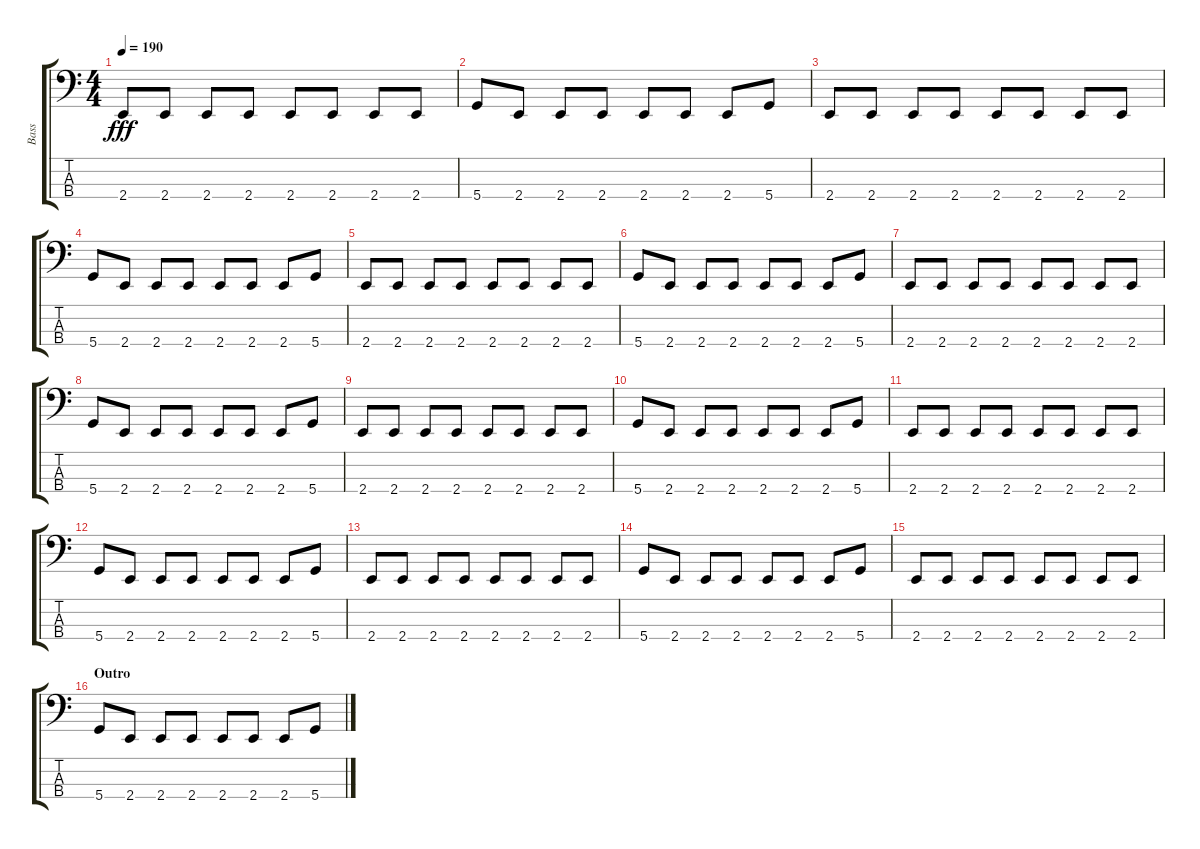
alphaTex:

\track ("Bass" "Bass") {instrument electricbassfinger}
\staff {score tabs}
\tuning (G2 D2 A1 D1) {hide}
\ts (4 4)
\tempo 190
\clef f4
\ks c
2.4.8{dy fff} 2.4.8 2.4.8 2.4.8 2.4.8 2.4.8 2.4.8 2.4.8 |
5.4.8 2.4.8 2.4.8 2.4.8 2.4.8 2.4.8 2.4.8 5.4.8 |
2.4.8 2.4.8 2.4.8 2.4.8 2.4.8 2.4.8 2.4.8 2.4.8 |
5.4.8 2.4.8 2.4.8 2.4.8 2.4.8 2.4.8 2.4.8 5.4.8 |
2.4.8 2.4.8 2.4.8 2.4.8 2.4.8 2.4.8 2.4.8 2.4.8 |
5.4.8 2.4.8 2.4.8 2.4.8 2.4.8 2.4.8 2.4.8 5.4.8 |
2.4.8 2.4.8 2.4.8 2.4.8 2.4.8 2.4.8 2.4.8 2.4.8 |
5.4.8 2.4.8 2.4.8 2.4.8 2.4.8 2.4.8 2.4.8 5.4.8 |
2.4.8 2.4.8 2.4.8 2.4.8 2.4.8 2.4.8 2.4.8 2.4.8 |
5.4.8 2.4.8 2.4.8 2.4.8 2.4.8 2.4.8 2.4.8 5.4.8 |
2.4.8 2.4.8 2.4.8 2.4.8 2.4.8 2.4.8 2.4.8 2.4.8 |
5.4.8 2.4.8 2.4.8 2.4.8 2.4.8 2.4.8 2.4.8 5.4.8 |
2.4.8 2.4.8 2.4.8 2.4.8 2.4.8 2.4.8 2.4.8 2.4.8 |
5.4.8 2.4.8 2.4.8 2.4.8 2.4.8 2.4.8 2.4.8 5.4.8 |
2.4.8 2.4.8 2.4.8 2.4.8 2.4.8 2.4.8 2.4.8 2.4.8 |
\section ("" "Outro")
5.4.8 2.4.8 2.4.8 2.4.8 2.4.8 2.4.8 2.4.8 5.4.8
